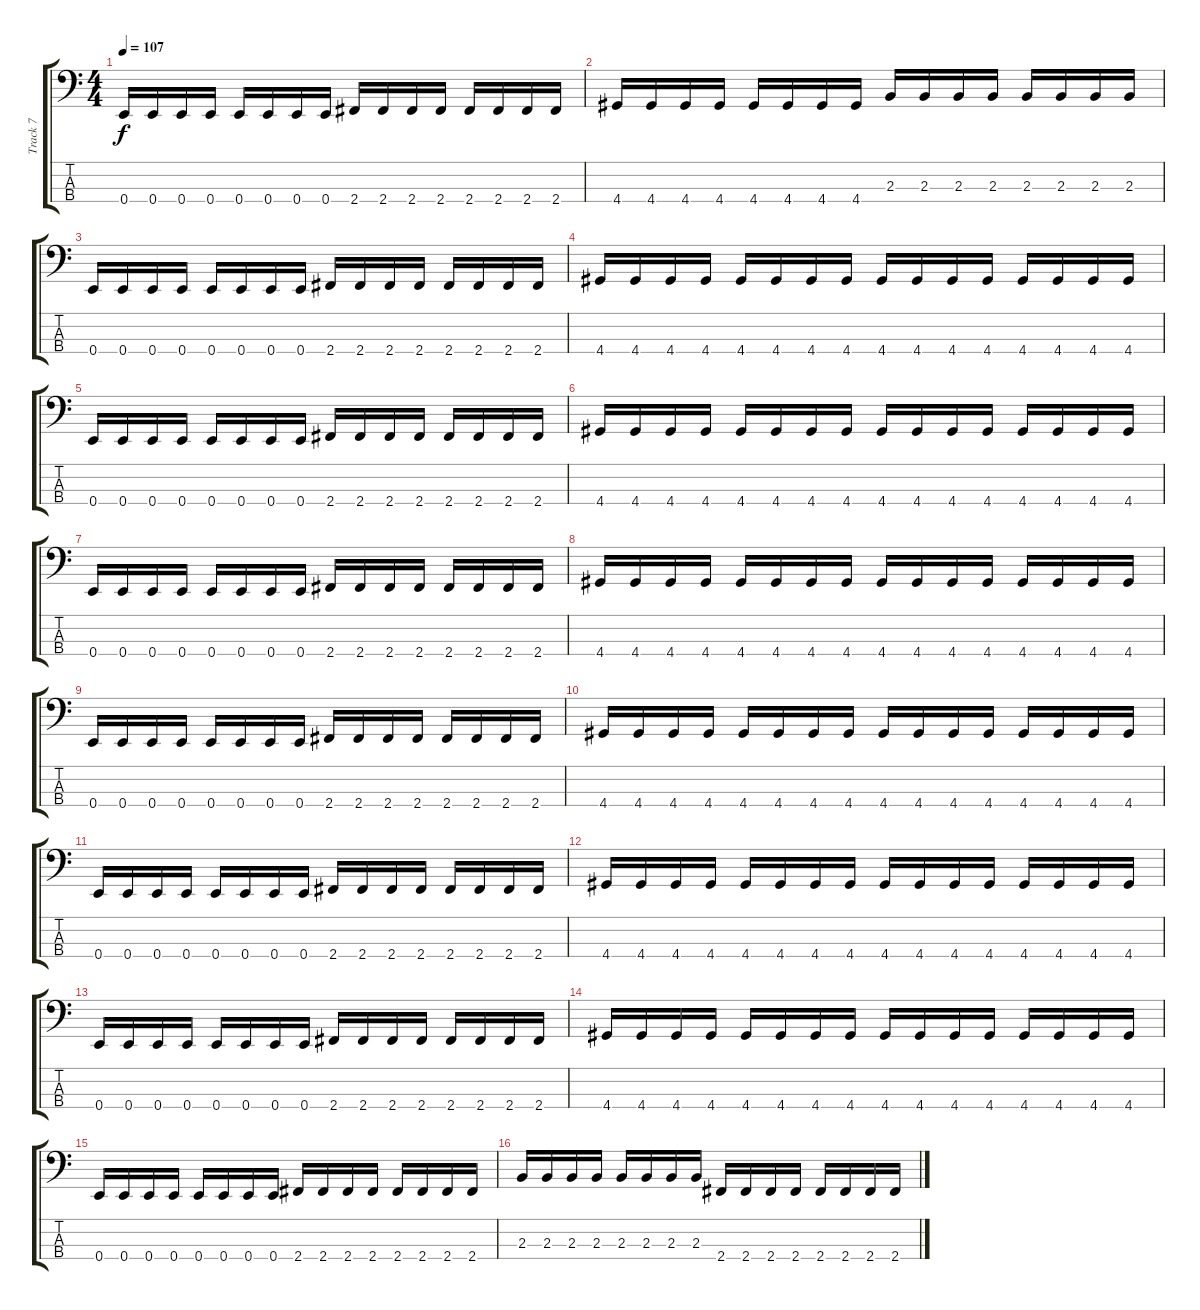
\track ("Track 7" "Track 7") {instrument electricbasspick}
\staff {score tabs}
\tuning (G2 D2 A1 E1) {hide}
\ts (4 4)
\tempo 107
\clef f4
\ks c
0.4.16{dy f} 0.4.16 0.4.16 0.4.16 0.4.16 0.4.16 0.4.16 0.4.16 2.4.16 2.4.16 2.4.16 2.4.16 2.4.16 2.4.16 2.4.16 2.4.16 |
4.4.16 4.4.16 4.4.16 4.4.16 4.4.16 4.4.16 4.4.16 4.4.16 2.3.16 2.3.16 2.3.16 2.3.16 2.3.16 2.3.16 2.3.16 2.3.16 |
0.4.16 0.4.16 0.4.16 0.4.16 0.4.16 0.4.16 0.4.16 0.4.16 2.4.16 2.4.16 2.4.16 2.4.16 2.4.16 2.4.16 2.4.16 2.4.16 |
4.4.16 4.4.16 4.4.16 4.4.16 4.4.16 4.4.16 4.4.16 4.4.16 4.4.16 4.4.16 4.4.16 4.4.16 4.4.16 4.4.16 4.4.16 4.4.16 |
0.4.16 0.4.16 0.4.16 0.4.16 0.4.16 0.4.16 0.4.16 0.4.16 2.4.16 2.4.16 2.4.16 2.4.16 2.4.16 2.4.16 2.4.16 2.4.16 |
4.4.16 4.4.16 4.4.16 4.4.16 4.4.16 4.4.16 4.4.16 4.4.16 4.4.16 4.4.16 4.4.16 4.4.16 4.4.16 4.4.16 4.4.16 4.4.16 |
0.4.16 0.4.16 0.4.16 0.4.16 0.4.16 0.4.16 0.4.16 0.4.16 2.4.16 2.4.16 2.4.16 2.4.16 2.4.16 2.4.16 2.4.16 2.4.16 |
4.4.16 4.4.16 4.4.16 4.4.16 4.4.16 4.4.16 4.4.16 4.4.16 4.4.16 4.4.16 4.4.16 4.4.16 4.4.16 4.4.16 4.4.16 4.4.16 |
0.4.16 0.4.16 0.4.16 0.4.16 0.4.16 0.4.16 0.4.16 0.4.16 2.4.16 2.4.16 2.4.16 2.4.16 2.4.16 2.4.16 2.4.16 2.4.16 |
4.4.16 4.4.16 4.4.16 4.4.16 4.4.16 4.4.16 4.4.16 4.4.16 4.4.16 4.4.16 4.4.16 4.4.16 4.4.16 4.4.16 4.4.16 4.4.16 |
0.4.16 0.4.16 0.4.16 0.4.16 0.4.16 0.4.16 0.4.16 0.4.16 2.4.16 2.4.16 2.4.16 2.4.16 2.4.16 2.4.16 2.4.16 2.4.16 |
4.4.16 4.4.16 4.4.16 4.4.16 4.4.16 4.4.16 4.4.16 4.4.16 4.4.16 4.4.16 4.4.16 4.4.16 4.4.16 4.4.16 4.4.16 4.4.16 |
0.4.16 0.4.16 0.4.16 0.4.16 0.4.16 0.4.16 0.4.16 0.4.16 2.4.16 2.4.16 2.4.16 2.4.16 2.4.16 2.4.16 2.4.16 2.4.16 |
4.4.16 4.4.16 4.4.16 4.4.16 4.4.16 4.4.16 4.4.16 4.4.16 4.4.16 4.4.16 4.4.16 4.4.16 4.4.16 4.4.16 4.4.16 4.4.16 |
0.4.16 0.4.16 0.4.16 0.4.16 0.4.16 0.4.16 0.4.16 0.4.16 2.4.16 2.4.16 2.4.16 2.4.16 2.4.16 2.4.16 2.4.16 2.4.16 |
2.3.16 2.3.16 2.3.16 2.3.16 2.3.16 2.3.16 2.3.16 2.3.16 2.4.16 2.4.16 2.4.16 2.4.16 2.4.16 2.4.16 2.4.16 2.4.16
